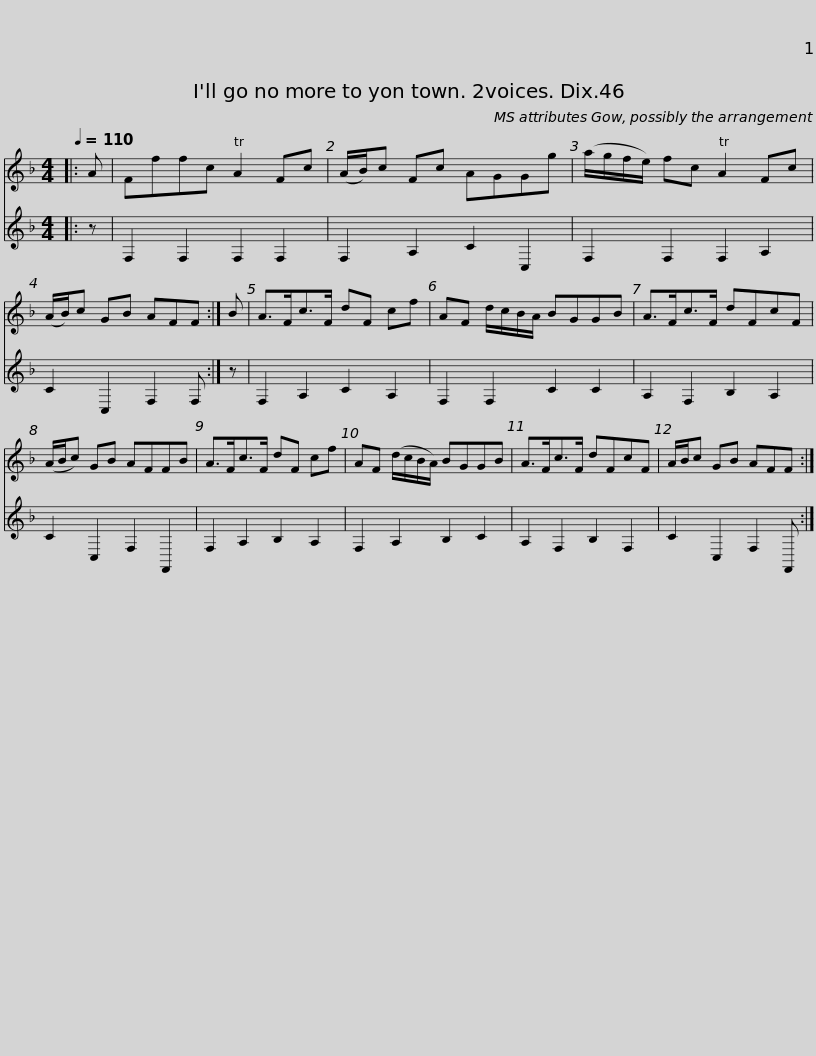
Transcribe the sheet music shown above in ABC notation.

X:1
%%score 1 2
L:1/8
Q:1/4=110
M:4/4
I:linebreak $
K:F
V:1 treble
V:2 treble
V:1
|: A | Fffc A2 Fc | (A/B/)c Fc AGGg | (a/g/f/e/) fc A2 Fc | (A/B/)c GB AFF :|$ %5
 B | A>Fc>F dF cf | AF d/c/B/A/ BGGB | A>Fc>F dFcF | (A/B/c) GB AFFB |$ %10
 A>Fc>F dF cf | AF (d/c/B/A/) BGGB | A>Fc>F dFcF | A/B/c GB AFF :| %14
V:2
|: z | F,2 F,2 F,2 F,2 | F,2 A,2 C2 C,2 | F,2 F,2 F,2 A,2 | C2 C,2 F,2 F, :|$ %5
 z | F,2 A,2 C2 A,2 | F,2 F,2 C2 C2 | A,2 F,2 B,2 A,2 | C2 C,2 F,2 F,,2 |$ %10
 F,2 A,2 B,2 A,2 | F,2 A,2 B,2 C2 | A,2 F,2 B,2 F,2 | C2 C,2 F,2 F,, :| %14
